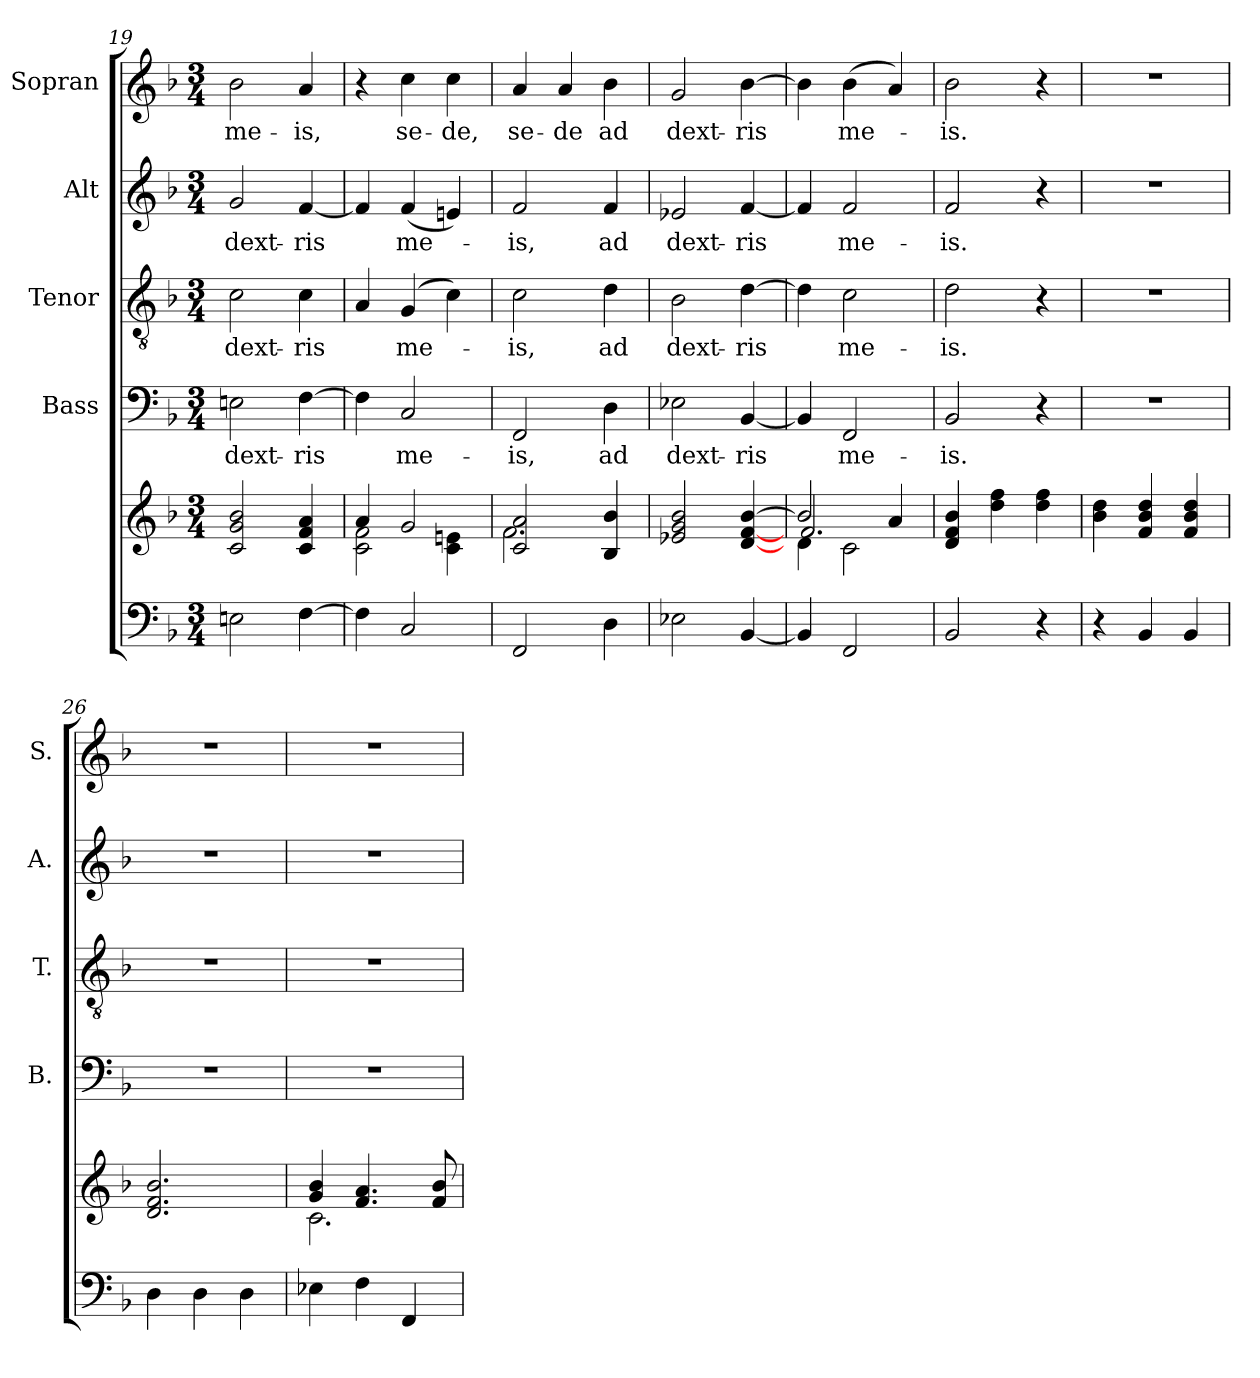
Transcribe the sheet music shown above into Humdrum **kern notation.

**kern	**kern	**kern	**text	**kern	**text	**kern	**text	**kern	**text
*part5	*part5	*part4	*part4	*part3	*part3	*part2	*part2	*part1	*part1
*staff6	*staff5	*staff4	*staff4	*staff3	*staff3	*staff2	*staff2	*staff1	*staff1
*	*	*I"Bass	*	*I"Tenor	*	*I"Alt	*	*I"Sopran	*
*	*	*I'B.	*	*I'T.	*	*I'A.	*	*I'S.	*
*clefF4	*clefG2	*clefF4	*	*clefGv2	*	*clefG2	*	*clefG2	*
*k[b-]	*k[b-]	*k[b-]	*	*k[b-]	*	*k[b-]	*	*k[b-]	*
*F:	*F:	*F:	*	*F:	*	*F:	*	*F:	*
*M3/4	*M3/4	*M3/4	*	*M3/4	*	*M3/4	*	*M3/4	*
=19	=19	=19	=19	=19	=19	=19	=19	=19	=19
!	!	!	!LO:LY:b	!	!LO:LY:b	!	!LO:LY:b	!	!LO:LY:b
2En\	2c/ 2g/ 2b-/	2En\	dext-	2c\	dext-	2g/	dext-	2b-\	me-
!	!	!	!LO:LY:b	!	!LO:LY:b	!	!LO:LY:b	!	!LO:LY:b
[4F\	4c/ 4f/ 4a/	[4F\	-ris	4c\	-ris	[4f/	-ris	4a/	-is,
=20	=20	=20	=20	=20	=20	=20	=20	=20	=20
*	*^	*	*	*	*	*	*	*	*
4F\]	4a/	2c\ 2f\	4F\]	.	4A/	.	4f/]	.	4r	.
!	!	!	!	!LO:LY:b	!	!LO:LY:b	!	!LO:LY:b	!	!LO:LY:b
2C/	2g/	.	2C/	me-	(4G/	me-	(<4f/	me-	4cc\	se-
!	!	!	!	!	!	!	!	!	!	!LO:LY:b
.	.	4c\ 4en\	.	.	4c\)	.	4en/)	.	4cc\	-de,
=21	=21	=21	=21	=21	=21	=21	=21	=21	=21	=21
!	!	!	!	!LO:LY:b	!	!LO:LY:b	!	!LO:LY:b	!	!LO:LY:b
2FF/	2c/ 2a/	2.f\	2FF/	-is,	2c\	-is,	2f/	-is,	4a/	se-
!	!	!	!	!	!	!	!	!	!	!LO:LY:b
.	.	.	.	.	.	.	.	.	4a/	-de
!	!	!	!	!LO:LY:b	!	!LO:LY:b	!	!LO:LY:b	!	!LO:LY:b
4D\	4B-/ 4b-/	.	4D\	ad	4d\	ad	4f/	ad	4b-\	ad
*	*v	*v	*	*	*	*	*	*	*	*
=22	=22	=22	=22	=22	=22	=22	=22	=22	=22
!	!	!	!LO:LY:b	!	!LO:LY:b	!	!LO:LY:b	!	!LO:LY:b
2E-X\	2e-X/ 2g/ 2b-/	2E-X\	dext-	2B-\	dext-	2e-X/	dext-	2g/	dext-
!	!	!	!LO:LY:b	!	!LO:LY:b	!	!LO:LY:b	!	!LO:LY:b
[4BB-/	[4d/ [4f/ [4b-/	[4BB-/	-ris	[4d\	-ris	[4f/	-ris	[4b-\	-ris
=23	=23	=23	=23	=23	=23	=23	=23	=23	=23
*	*^	*	*	*	*	*	*	*	*
*	*	*^	*	*	*	*	*	*	*	*
4BB-/]	2b-/]	4d\	2.f/	4BB-/]	.	4d\]	.	4f/]	.	4b-\]	.
!	!	!	!	!	!LO:LY:b	!	!LO:LY:b	!	!LO:LY:b	!	!LO:LY:b
2FF/	.	2c\	.	2FF/	me-	2c\	me-	2f/	me-	(>4b-\	me-
.	4a/	.	.	.	.	.	.	.	.	4a/)	.
*	*v	*v	*v	*	*	*	*	*	*	*	*
=24	=24	=24	=24	=24	=24	=24	=24	=24	=24
!	!	!	!LO:LY:b	!	!LO:LY:b	!	!LO:LY:b	!	!LO:LY:b
2BB-/	4d/ 4f/ 4b-/	2BB-/	-is.	2d\	-is.	2f/	-is.	2b-\	-is.
.	4dd\ 4ff\	.	.	.	.	.	.	.	.
4r	4dd\ 4ff\	4r	.	4r	.	4r	.	4r	.
!!LO:PB:g=z
=25	=25	=25	=25	=25	=25	=25	=25	=25	=25
4r	4b-\ 4dd\	2.r	.	2.r	.	2.r	.	2.r	.
4BB-/	4f/ 4b-/ 4dd/	.	.	.	.	.	.	.	.
4BB-/	4f/ 4b-/ 4dd/	.	.	.	.	.	.	.	.
=26	=26	=26	=26	=26	=26	=26	=26	=26	=26
4D\	2.d/ 2.f/ 2.b-/	2.r	.	2.r	.	2.r	.	2.r	.
4D\	.	.	.	.	.	.	.	.	.
4D\	.	.	.	.	.	.	.	.	.
=27	=27	=27	=27	=27	=27	=27	=27	=27	=27
*	*^	*	*	*	*	*	*	*	*
4E-X\	4g/ 4b-/	2.c\	2.r	.	2.r	.	2.r	.	2.r	.
4F\	4.f/ 4.a/	.	.	.	.	.	.	.	.	.
4FF/	.	.	.	.	.	.	.	.	.	.
.	8f/ 8b-/	.	.	.	.	.	.	.	.	.
*	*v	*v	*	*	*	*	*	*	*	*
=	=	=	=	=	=	=	=	=	=
*-	*-	*-	*-	*-	*-	*-	*-	*-	*-
